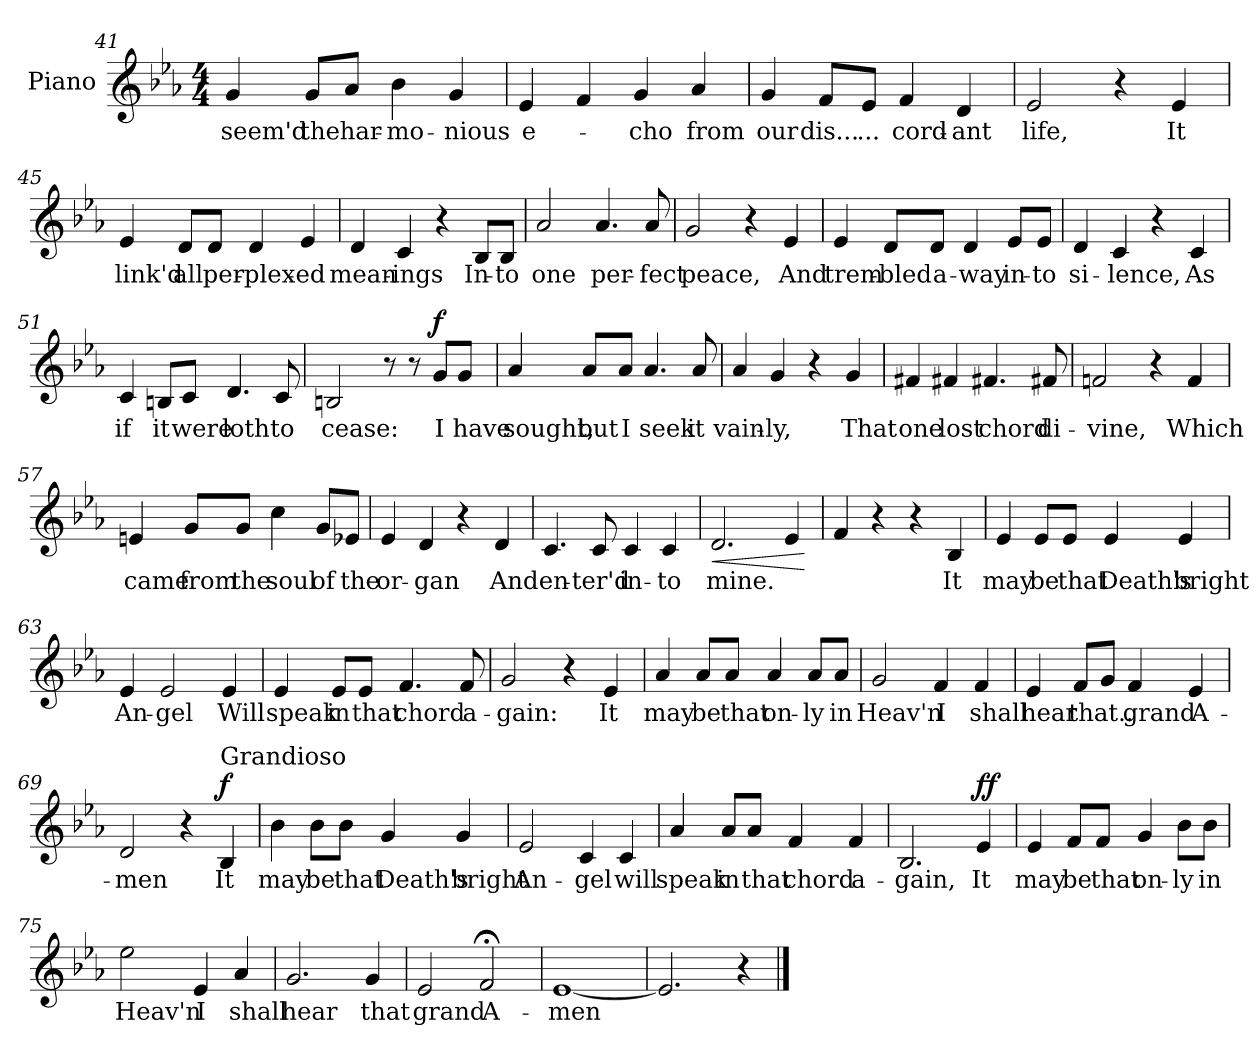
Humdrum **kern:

**kern	**text	**dynam
*part1	*part1	*part1
*staff1	*staff1	*staff1
*I"Piano	*	*
*I'Pno.	*	*
!!LO:LB:g=z
*clefG2	*	*
*k[b-e-a-]	*	*
*E-:	*	*
*M4/4	*	*
=41	=41	=41
4g/	seem'd	.
8g/L	the	.
8a-/J	har-	.
4b-\	-mo-	.
4g/	-nious	.
=42	=42	=42
4e-/	e-	.
4f/	.	.
4g/	-cho	.
4a-/	from	.
!!LO:LB:g=z
=43	=43	=43
4g/	our	.
8f/L	dis...	.
8e-/J	...	.
4f/	-cord-	.
4d/	-ant	.
=44	=44	=44
2e-/	life,	.
4r	.	.
4e-/	It	.
!!LO:PB:g=z
=45	=45	=45
4e-/	link'd	.
8d/L	all	.
8d/J	per-	.
4d/	-plex-	.
4e-/	-ed	.
=46	=46	=46
4d/	mean-	.
4c/	-ings	.
4r	.	.
8B-/L	In-	.
8B-/J	-to	.
!!LO:LB:g=z
=47	=47	=47
2a-/	one	.
4.a-/	per-	.
8a-/	-fect	.
=48	=48	=48
2g/	peace,	.
4r	.	.
4e-/	And	.
!!LO:LB:g=z
=49	=49	=49
4e-/	trem-	.
8d/L	-bled	.
8d/J	a-	.
4d/	-way	.
8e-/L	in-	.
8e-/J	-to	.
=50	=50	=50
4d/	si-	.
4c/	-lence,	.
4r	.	.
4c/	As	.
!!LO:LB:g=z
=51	=51	=51
4c/	if	.
8Bn/L	it	.
8c/J	were	.
4.d/	loth	.
8c/	to	.
=52	=52	=52
2Bn/	cease:	.
8r	.	.
8r	.	.
!	!	!LO:DY:a
8g/L	I	f
8g/J	have	.
!!LO:LB:g=z
=53	=53	=53
4a-/	sought,	.
8a-/L	but	.
8a-/J	I	.
4.a-/	seek	.
8a-/	it	.
=54	=54	=54
4a-/	vain-	.
4g/	-ly,	.
4r	.	.
4g/	That	.
!!LO:LB:g=z
=55	=55	=55
4f#X/	one	.
4f#X/	lost	.
4.f#X/	chord	.
8f#X/	di-	.
=56	=56	=56
2fn/	-vine,	.
4r	.	.
4f/	Which	.
!!LO:LB:g=z
=57	=57	=57
4en/	came	.
8g/L	from	.
8g/J	the	.
4cc\	soul	.
8g/L	of	.
8e-X/J	the	.
=58	=58	=58
4e-/	or-	.
4d/	-gan	.
4r	.	.
4d/	And	.
!!LO:LB:g=z
=59	=59	=59
4.c/	en-	.
8c/	-ter'd	.
4c/	in-	.
4c/	-to	.
=60	=60	=60
!	!	!LO:HP:b
2.d/	mine.	<
4e-/	.	.
.	.	[
=61	=61	=61
4f/	.	.
4r	.	.
4r	.	.
4B-/	It	.
!!LO:LB:g=z
=62	=62	=62
4e-/	may	.
8e-/L	be	.
8e-/J	that	.
4e-/	Death's	.
4e-/	bright	.
=63	=63	=63
4e-/	An-	.
2e-/	-gel	.
4e-/	Will	.
!!LO:PB:g=z
=64	=64	=64
4e-/	speak	.
8e-/L	in	.
8e-/J	that	.
4.f/	chord	.
8f/	a-	.
=65	=65	=65
2g/	-gain:	.
4r	.	.
4e-/	It	.
!!LO:LB:g=z
=66	=66	=66
4a-/	may	.
8a-/L	be	.
8a-/J	that	.
4a-/	on-	.
8a-/L	-ly	.
8a-/J	in	.
=67	=67	=67
2g/	Heav'n	.
4f/	I	.
4f/	shall	.
!!LO:LB:g=z
=68	=68	=68
4e-/	hear	.
8f/L	that..	.
8g/J	.	.
4f/	grand	.
4e-/	A-	.
=69	=69	=69
2d/	-men	.
4r	.	.
!LO:TX:a:t=Grandioso	!	!
!	!	!LO:DY:a
4B-/	It	f
!!LO:LB:g=z
=70	=70	=70
4b-\	may	.
8b-\L	be	.
8b-\J	that	.
4g/	Death's	.
4g/	bright	.
=71	=71	=71
2e-/	An-	.
4c/	-gel	.
4c/	will	.
!!LO:LB:g=z
=72	=72	=72
4a-/	speak	.
8a-/L	in	.
8a-/J	that	.
4f/	chord	.
4f/	a-	.
=73	=73	=73
2.B-/	-gain,	.
!	!	!LO:DY:a
4e-/	It	ff
!!LO:LB:g=z
=74	=74	=74
4e-/	may	.
8f/L	be	.
8f/J	that	.
4g/	on-	.
8b-\L	-ly	.
8b-\J	in	.
=75	=75	=75
2ee-\	Heav'n	.
4e-/	I	.
4a-/	shall	.
!!LO:LB:g=z
=76	=76	=76
2.g/	hear	.
4g/	that	.
=77	=77	=77
2e-/	grand	.
2f;</	A-	.
=78	=78	=78
[1e-	-men	.
=79	=79	=79
2.e-/]	.	.
4r	.	.
==	==	==
*-	*-	*-
